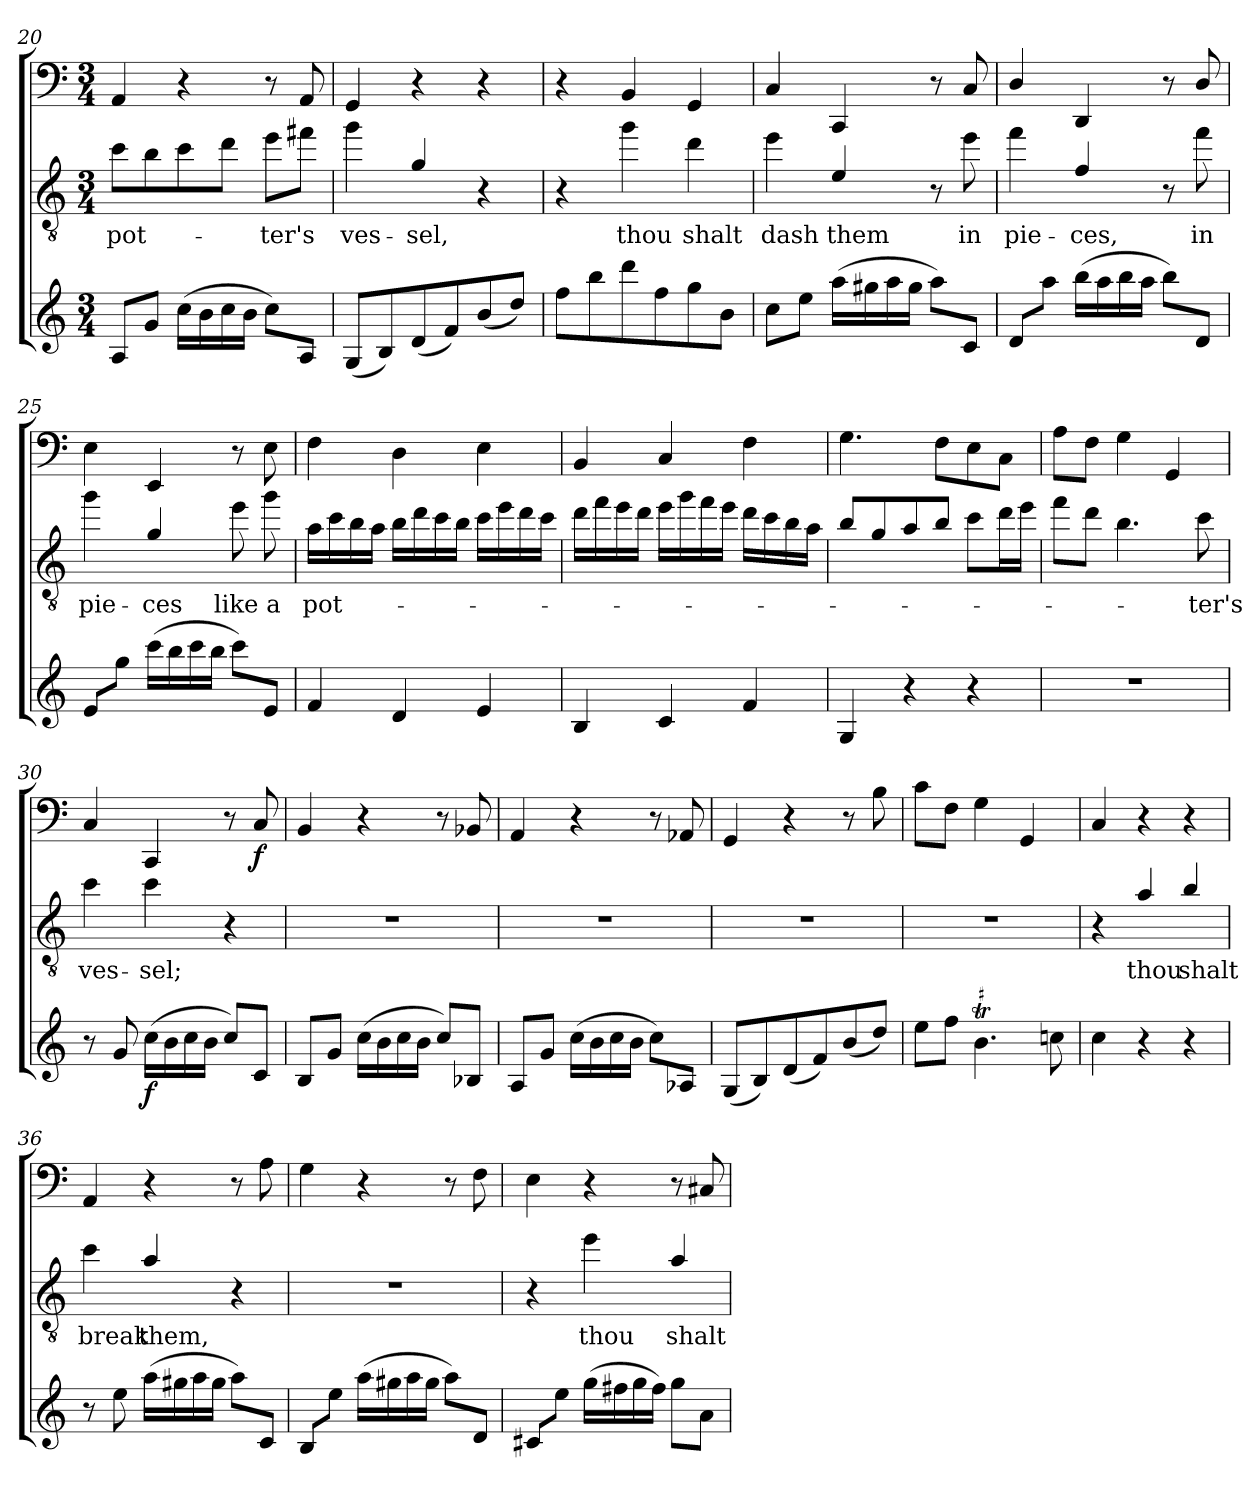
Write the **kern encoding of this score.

**kern	**dynam	**kern	**text	**kern	**dynam
*part3	*part3	*part2	*part2	*part1	*part1
*staff3	*staff3	*staff2	*staff2	*staff1	*staff1
*clefG2	*	*clefGv2	*	*clefF4	*
*k[]	*	*k[]	*	*k[]	*
*a:	*	*a:	*	*a:	*
*M3/4	*	*M3/4	*	*M3/4	*
=20	=20	=20	=20	=20	=20
8A/L	.	8cc\L	pot-	4AA/	.
8g/J	.	8b\	.	.	.
(16cc\LL	.	8cc\	.	4r	.
16b\	.	.	.	.	.
16cc\	.	8dd\J	.	.	.
16b\JJ	.	.	.	.	.
8cc\L)	.	8ee\L	-ter's	8r	.
8A/J	.	8ff#X\J	.	8AA/	.
=21	=21	=21	=21	=21	=21
(8G/L	.	4gg\	ves-	4GG/	.
8B/)	.	.	.	.	.
(8d/	.	4g/	-sel,	4r	.
8f/)	.	.	.	.	.
(8b/	.	4r	.	4r	.
8dd/J)	.	.	.	.	.
=22	=22	=22	=22	=22	=22
8ff\L	.	4r	.	4r	.
8bb\	.	.	.	.	.
8ddd\	.	4gg\	thou	4BB/	.
8ff\	.	.	.	.	.
8gg\	.	4dd\	shalt	4GG/	.
8b\J	.	.	.	.	.
=23	=23	=23	=23	=23	=23
8cc\L	.	4ee\	dash	4C/	.
8ee\J	.	.	.	.	.
(16aa\LL	.	4e/	them	4CC/	.
16gg#X\	.	.	.	.	.
16aa\	.	.	.	.	.
16gg#\JJ	.	.	.	.	.
8aa\L)	.	8r	.	8r	.
8c/J	.	8ee\	in	8C/	.
=24	=24	=24	=24	=24	=24
8d/L	.	4ff\	pie-	4D/	.
8aa\J	.	.	.	.	.
(16bb\LL	.	4f/	-ces,	4DD/	.
16aa\	.	.	.	.	.
16bb\	.	.	.	.	.
16aa\JJ	.	.	.	.	.
8bb\L)	.	8r	.	8r	.
8d/J	.	8ff\	in	8D/	.
=25	=25	=25	=25	=25	=25
8e/L	.	4gg\	pie-	4E\	.
8gg\J	.	.	.	.	.
(16ccc\LL	.	4g/	-ces	4EE/	.
16bb\	.	.	.	.	.
16ccc\	.	.	.	.	.
16bb\JJ	.	.	.	.	.
8ccc\L)	.	8ee\	like	8r	.
8e/J	.	8gg\	a	8E\	.
=26	=26	=26	=26	=26	=26
4f/	.	16a\LL	pot-	4F\	.
.	.	16cc\	.	.	.
.	.	16b\	.	.	.
.	.	16a\JJ	.	.	.
4d/	.	16b\LL	.	4D\	.
.	.	16dd\	.	.	.
.	.	16cc\	.	.	.
.	.	16b\JJ	.	.	.
4e/	.	16cc\LL	.	4E\	.
.	.	16ee\	.	.	.
.	.	16dd\	.	.	.
.	.	16cc\JJ	.	.	.
=27	=27	=27	=27	=27	=27
4B/	.	16dd\LL	.	4BB/	.
.	.	16ff\	.	.	.
.	.	16ee\	.	.	.
.	.	16dd\JJ	.	.	.
4c/	.	16ee\LL	.	4C/	.
.	.	16gg\	.	.	.
.	.	16ff\	.	.	.
.	.	16ee\JJ	.	.	.
4f/	.	16dd\LL	.	4F\	.
.	.	16cc\	.	.	.
.	.	16b\	.	.	.
.	.	16a\JJ	.	.	.
=28	=28	=28	=28	=28	=28
4G/	.	8b/L	.	4.G\	.
.	.	8g/	.	.	.
4r	.	8a/	.	.	.
.	.	8b/J	.	8F\L	.
4r	.	8cc\L	.	8E\	.
.	.	16dd\L	.	8C\J	.
.	.	16ee\JJ	.	.	.
=29	=29	=29	=29	=29	=29
2.r	.	8ff\L	.	8A\L	.
.	.	8dd\J	.	8F\J	.
.	.	4.b\	.	4G\	.
.	.	.	.	4GG/	.
.	.	8cc\	-ter's	.	.
=30	=30	=30	=30	=30	=30
8r	.	4cc\	ves-	4C/	.
8g/	.	.	.	.	.
(16cc\LL	f	4cc\	-sel;	4CC/	.
16b\	.	.	.	.	.
16cc\	.	.	.	.	.
16b\JJ	.	.	.	.	.
8cc/L)	.	4r	.	8r	.
8c/J	.	.	.	8C/	f
=31	=31	=31	=31	=31	=31
8B/L	.	2.r	.	4BB/	.
8g/J	.	.	.	.	.
(16cc\LL	.	.	.	4r	.
16b\	.	.	.	.	.
16cc\	.	.	.	.	.
16b\JJ	.	.	.	.	.
8cc/L)	.	.	.	8r	.
8B-X/J	.	.	.	8BB-X/	.
=32	=32	=32	=32	=32	=32
8A/L	.	2.r	.	4AA/	.
8g/J	.	.	.	.	.
(16cc\LL	.	.	.	4r	.
16b\	.	.	.	.	.
16cc\	.	.	.	.	.
16b\JJ	.	.	.	.	.
8cc\L)	.	.	.	8r	.
8A-X/J	.	.	.	8AA-X/	.
=33	=33	=33	=33	=33	=33
(8G/L	.	2.r	.	4GG/	.
8B/)	.	.	.	.	.
(8d/	.	.	.	4r	.
8f/)	.	.	.	.	.
(8b/	.	.	.	8r	.
8dd/J)	.	.	.	8B\	.
=34	=34	=34	=34	=34	=34
8ee\L	.	2.r	.	8c\L	.
8ff\J	.	.	.	8F\J	.
!LO:TR:acc=#	!	!	!	!	!
4.bT\	.	.	.	4G\	.
.	.	.	.	4GG/	.
8ccn\	.	.	.	.	.
=35	=35	=35	=35	=35	=35
4cc\	.	4r	.	4C/	.
4r	.	4a/	thou	4r	.
4r	.	4b/	shalt	4r	.
=36	=36	=36	=36	=36	=36
8r	.	4cc\	break	4AA/	.
8ee\	.	.	.	.	.
(16aa\LL	.	4a/	them,	4r	.
16gg#X\	.	.	.	.	.
16aa\	.	.	.	.	.
16gg#\JJ	.	.	.	.	.
8aa\L)	.	4r	.	8r	.
8c/J	.	.	.	8A\	.
=37	=37	=37	=37	=37	=37
8B/L	.	2.r	.	4G\	.
8ee\J	.	.	.	.	.
(16aa\LL	.	.	.	4r	.
16gg#X\	.	.	.	.	.
16aa\	.	.	.	.	.
16gg#\JJ	.	.	.	.	.
8aa\L)	.	.	.	8r	.
8d/J	.	.	.	8F\	.
=38	=38	=38	=38	=38	=38
8c#X/L	.	4r	.	4E\	.
8ee\J	.	.	.	.	.
(16gg\LL	.	4ee\	thou	4r	.
16ff#X\	.	.	.	.	.
16gg\	.	.	.	.	.
16ff#\JJ)	.	.	.	.	.
8gg\L	.	4a/	shalt	8r	.
8a\J	.	.	.	8C#X/	.
=	=	=	=	=	=
*-	*-	*-	*-	*-	*-
